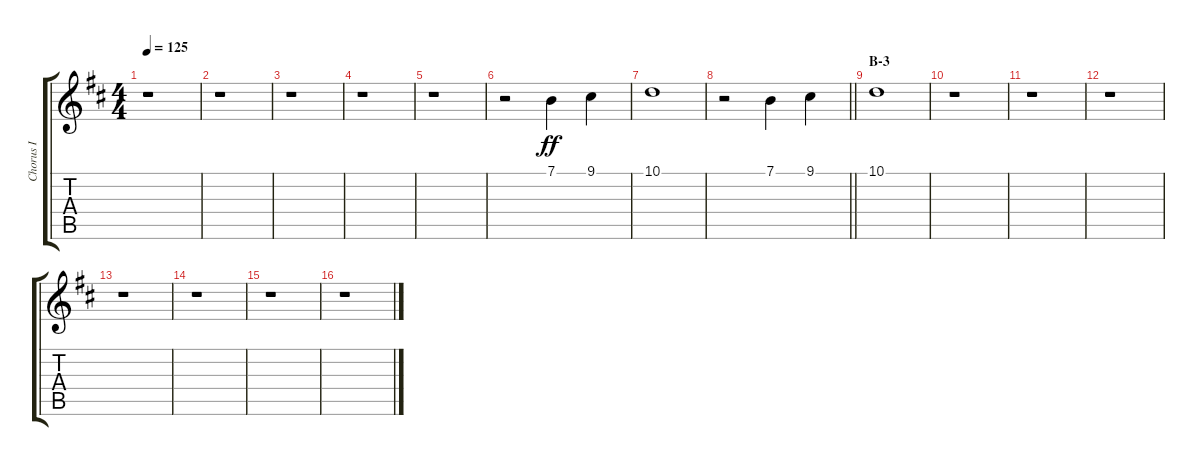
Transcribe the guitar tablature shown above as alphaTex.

\track ("Chorus I" "Chorus I") {instrument voiceoohs}
\staff {score tabs}
\tuning (E4 B3 G3 D3 A2 E2) {hide}
\ts (4 4)
\tempo 125
\clef g2
\ks d
r.1{dy ff} |
r.1 |
r.1 |
r.1 |
r.1 |
r.2 7.1.4 9.1.4 |
10.1.1 |
\barLineRight lightlight
r.2 7.1.4 9.1.4 |
\section ("" "B-3")
10.1.1 |
r.1 |
r.1 |
r.1 |
r.1 |
r.1 |
r.1 |
r.1
